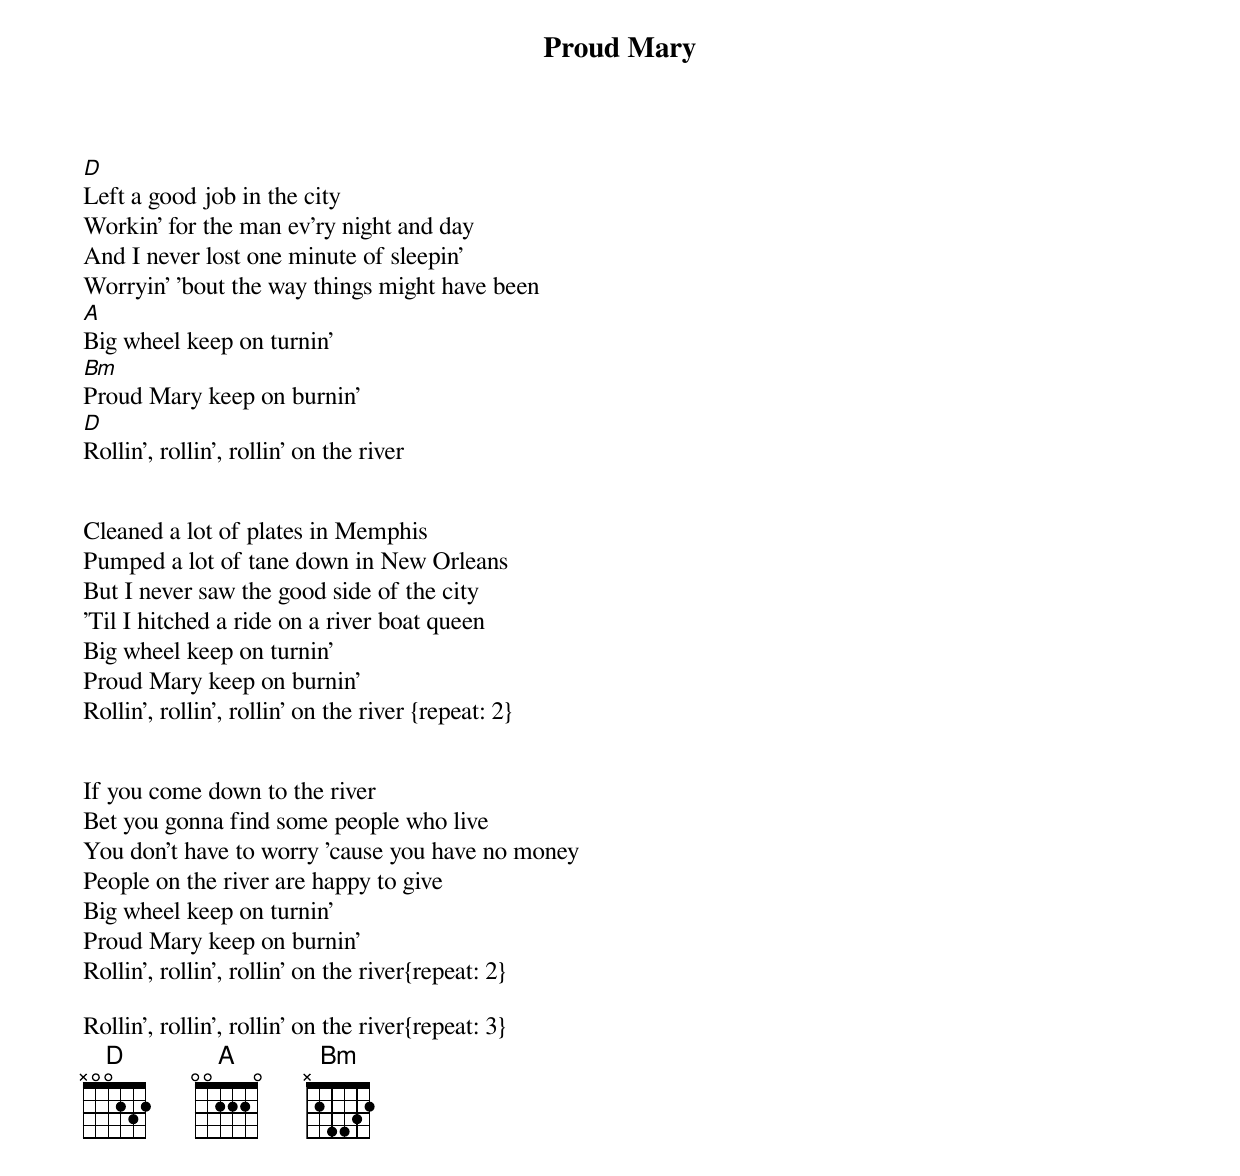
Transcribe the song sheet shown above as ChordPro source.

{title: Proud Mary}
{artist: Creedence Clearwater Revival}
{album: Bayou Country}
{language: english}
{columns: 2}
{define: C frets 0 3 2 0 1 0}
{define: A frets 0 0 2 2 2 0}
{define: G frets 3 5 5 4 3 3}
{define: F frets 1 3 3 2 1 1}
{define: D frets X 0 0 2 3 2}
{define: Bm frets X 2 4 4 3 2}

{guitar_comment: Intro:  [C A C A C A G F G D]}


[D]Left a good job in the city
Workin' for the man ev'ry night and day
And I never lost one minute of sleepin'
Worryin' 'bout the way things might have been
[A]Big wheel keep on turnin'
[Bm]Proud Mary keep on burnin'
[D]Rollin', rollin', rollin' on the river


Cleaned a lot of plates in Memphis
Pumped a lot of tane down in New Orleans
But I never saw the good side of the city
'Til I hitched a ride on a river boat queen
Big wheel keep on turnin'
Proud Mary keep on burnin'
Rollin', rollin', rollin' on the river {repeat: 2}


If you come down to the river
Bet you gonna find some people who live
You don't have to worry 'cause you have no money
People on the river are happy to give
Big wheel keep on turnin'
Proud Mary keep on burnin'
Rollin', rollin', rollin' on the river{repeat: 2}

{start_of_bridge}
Rollin', rollin', rollin' on the river{repeat: 3}
{end_of_bridge}
